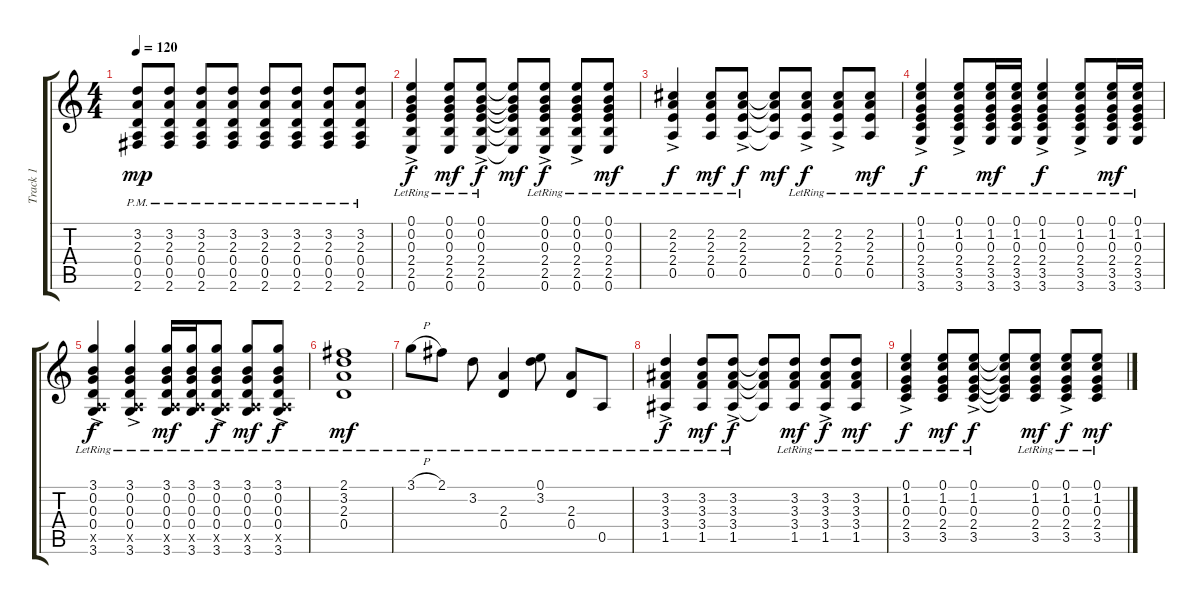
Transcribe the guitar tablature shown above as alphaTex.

\track ("Track 1" "Track 1") {instrument acousticguitarsteel}
\staff {score tabs}
\tuning (E4 B3 G3 D3 A2 E2) {hide}
\ts (4 4)
\tempo 120
\clef g2
\ks c
(3.2{pm} 2.3{pm} 0.4{pm} 0.5{pm} 2.6{pm}).8{dy mp} (3.2{pm} 2.3{pm} 0.4{pm} 0.5{pm} 2.6{pm}).8 (3.2{pm} 2.3{pm} 0.4{pm} 0.5{pm} 2.6{pm}).8 (3.2{pm} 2.3{pm} 0.4{pm} 0.5{pm} 2.6{pm}).8 (3.2{pm} 2.3{pm} 0.4{pm} 0.5{pm} 2.6{pm}).8 (3.2{pm} 2.3{pm} 0.4{pm} 0.5{pm} 2.6{pm}).8 (3.2{pm} 2.3{pm} 0.4{pm} 0.5{pm} 2.6{pm}).8 (3.2{pm} 2.3{pm} 0.4{pm} 0.5{pm} 2.6{pm}).8 |
(0.1{ac lr} 0.2{ac lr} 0.3{ac lr} 2.4{ac lr} 2.5{ac lr} 0.6{ac lr}).4{dy f} (0.1{lr} 0.2{lr} 0.3{lr} 2.4{lr} 2.5{lr} 0.6{lr}).8{dy mf} (0.1{ac lr} 0.2{ac lr} 0.3{ac lr} 2.4{ac lr} 2.5{ac lr} 0.6{ac lr}).8{dy f} (0.1{t} 0.2{t} 0.3{t} 2.4{t} 2.5{t} 0.6{t}).8{dy mf} (0.1{ac lr} 0.2{ac lr} 0.3{ac lr} 2.4{ac lr} 2.5{ac lr} 0.6{ac lr}).8{dy f} (0.1{ac lr} 0.2{ac lr} 0.3{ac lr} 2.4{ac lr} 2.5{ac lr} 0.6{ac lr}).8 (0.1{lr} 0.2{lr} 0.3{lr} 2.4{lr} 2.5{lr} 0.6{lr}).8{dy mf} |
(2.2{ac lr} 2.3{ac lr} 2.4{ac lr} 0.5{ac lr}).4{dy f} (2.2{lr} 2.3{lr} 2.4{lr} 0.5{lr}).8{dy mf} (2.2{ac lr} 2.3{ac lr} 2.4{ac lr} 0.5{ac lr}).8{dy f} (2.2{t} 2.3{t} 2.4{t} 0.5{t}).8{dy mf} (2.2{ac lr} 2.3{ac lr} 2.4{ac lr} 0.5{ac lr}).8{dy f} (2.2{ac lr} 2.3{ac lr} 2.4{ac lr} 0.5{ac lr}).8 (2.2{lr} 2.3{lr} 2.4{lr} 0.5{lr}).8{dy mf} |
(0.1{ac lr} 1.2{ac lr} 0.3{ac lr} 2.4{ac lr} 3.5{ac lr} 3.6{ac lr}).4{dy f} (0.1{ac lr} 1.2{ac lr} 0.3{ac lr} 2.4{ac lr} 3.5{ac lr} 3.6{ac lr}).8 (0.1{lr} 1.2{lr} 0.3{lr} 2.4{lr} 3.5{lr} 3.6{lr}).16{dy mf} (0.1{lr} 1.2{lr} 0.3{lr} 2.4{lr} 3.5{lr} 3.6{lr}).16 (0.1{ac lr} 1.2{ac lr} 0.3{ac lr} 2.4{ac lr} 3.5{ac lr} 3.6{ac lr}).4{dy f} (0.1{ac lr} 1.2{ac lr} 0.3{ac lr} 2.4{ac lr} 3.5{ac lr} 3.6{ac lr}).8 (0.1{lr} 1.2{lr} 0.3{lr} 2.4{lr} 3.5{lr} 3.6{lr}).16{dy mf} (0.1{lr} 1.2{lr} 0.3{lr} 2.4{lr} 3.5{lr} 3.6{lr}).16 |
(3.1{ac lr} 0.2{ac lr} 0.3{ac lr} 0.4{ac lr} 0.5{ac x} 3.6{ac lr}).4{dy f} (3.1{ac lr} 0.2{ac lr} 0.3{ac lr} 0.4{ac lr} 0.5{ac x} 3.6{ac lr}).4 (3.1{lr} 0.2{lr} 0.3{lr} 0.4{lr} 0.5{x} 3.6{lr}).16{dy mf} (3.1{lr} 0.2{lr} 0.3{lr} 0.4{lr} 0.5{x} 3.6{lr}).16 (3.1{ac lr} 0.2{ac lr} 0.3{ac lr} 0.4{ac lr} 0.5{ac x} 3.6{ac lr}).8{dy f} (3.1{lr} 0.2{lr} 0.3{lr} 0.4{lr} 0.5{x} 3.6{lr}).8{dy mf} (3.1{ac lr} 0.2{ac lr} 0.3{ac lr} 0.4{ac lr} 0.5{ac x} 3.6{ac lr}).8{dy f} |
(2.1{lr} 3.2{lr} 2.3{lr} 0.4{lr}).1{dy mf} |
3.1{h lr}.8 2.1{lr}.8 3.2{lr}.8 (2.3{lr} 0.4{lr}).4 (0.1{lr} 3.2{lr}).8 (2.3{lr} 0.4{lr}).8 0.5{lr}.8 |
(3.2{ac lr} 3.3{ac lr} 3.4{ac lr} 1.5{ac lr}).4{dy f} (3.2{lr} 3.3{lr} 3.4{lr} 1.5{lr}).8{dy mf} (3.2{ac lr} 3.3{ac lr} 3.4{ac lr} 1.5{ac lr}).8{dy f} (3.2{t} 3.3{t} 3.4{t} 1.5{t}).8 (3.2{lr} 3.3{lr} 3.4{lr} 1.5{lr}).8{dy mf} (3.2{ac lr} 3.3{ac lr} 3.4{ac lr} 1.5{ac lr}).8{dy f} (3.2{lr} 3.3{lr} 3.4{lr} 1.5{lr}).8{dy mf} |
(0.1{ac lr} 1.2{ac lr} 0.3{ac lr} 2.4{ac lr} 3.5{ac lr}).4{dy f} (0.1{lr} 1.2{lr} 0.3{lr} 2.4{lr} 3.5{lr}).8{dy mf} (0.1{ac lr} 1.2{ac lr} 0.3{ac lr} 2.4{ac lr} 3.5{ac lr}).8{dy f} (0.1{t} 1.2{t} 0.3{t} 2.4{t} 3.5{t}).8 (0.1{lr} 1.2{lr} 0.3{lr} 2.4{lr} 3.5{lr}).8{dy mf} (0.1{ac lr} 1.2{ac lr} 0.3{ac lr} 2.4{ac lr} 3.5{ac lr}).8{dy f} (0.1{lr} 1.2{lr} 0.3{lr} 2.4{lr} 3.5{lr}).8{dy mf}
